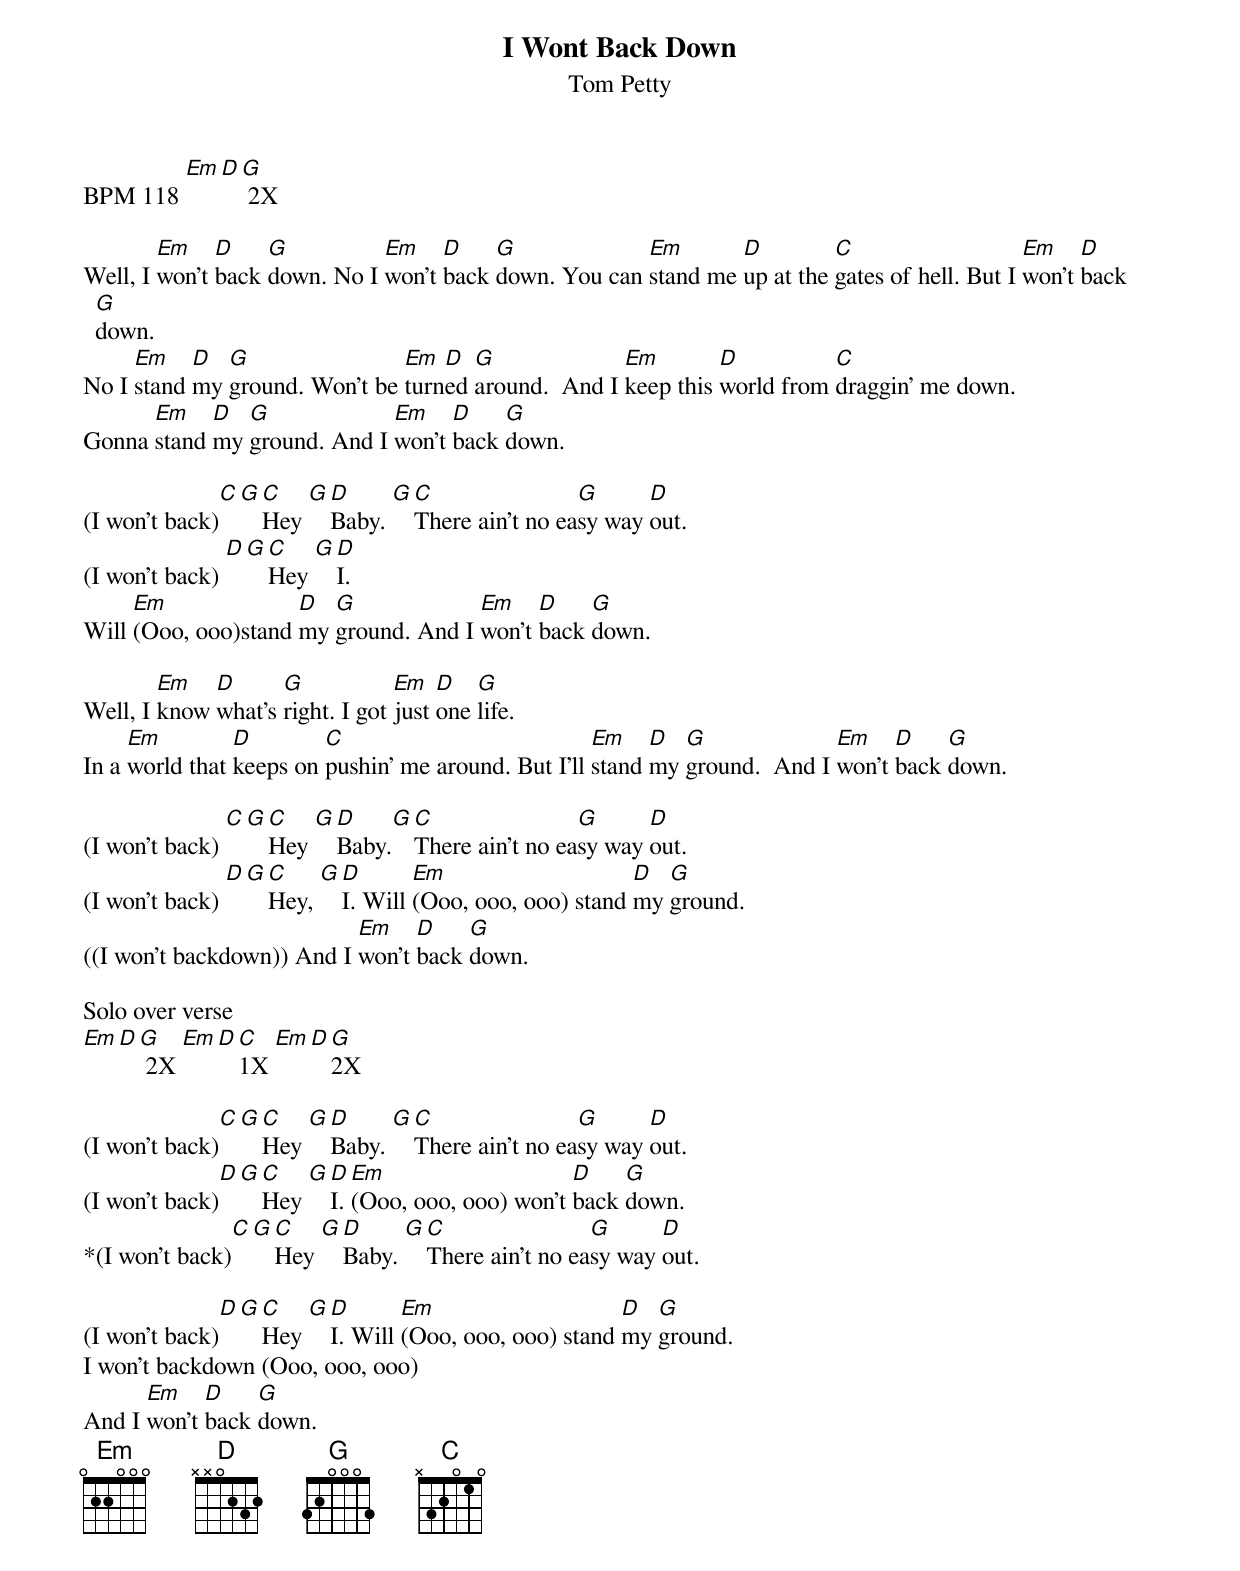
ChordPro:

{title:I Wont Back Down}
{subtitle:Tom Petty}
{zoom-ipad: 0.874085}
BPM 118 [Em][D][G] 2X

Well, I [Em]won't [D]back [G]down. No I [Em]won't [D]back [G]down. You can [Em]stand me [D]up at the [C]gates of hell. But I [Em]won't [D]back [G]down.
No I [Em]stand [D]my [G]ground. Won't be [Em]turn[D]ed [G]around.  And I [Em]keep this [D]world from [C]draggin' me down.
Gonna [Em]stand [D]my [G]ground. And I [Em]won't [D]back [G]down.

(I won't back)[C][G][C]Hey [G][D]Baby. [G][C]There ain't no ea[G]sy way [D]out.
(I won't back) [D][G][C]Hey [G][D]I.
Will [Em](Ooo, ooo)stand [D]my [G]ground. And I [Em]won't [D]back [G]down.

Well, I [Em]know [D]what's [G]right. I got [Em]just [D]one [G]life.
In a [Em]world that [D]keeps on [C]pushin' me around. But I'll [Em]stand [D]my [G]ground.  And I [Em]won't [D]back [G]down.

(I won't back) [C][G][C]Hey [G][D]Baby.[G][C]There ain't no ea[G]sy way [D]out.
(I won't back) [D][G][C]Hey, [G][D]I. Will [Em](Ooo, ooo, ooo) stand [D]my [G]ground.
((I won't backdown)) And I [Em]won't [D]back [G]down.

Solo over verse
[Em][D][G] 2X [Em][D][C]1X [Em][D][G]2X

(I won't back)[C][G][C]Hey [G][D]Baby. [G][C]There ain't no ea[G]sy way [D]out.
(I won't back)[D][G][C]Hey [G][D]I. [Em](Ooo, ooo, ooo) won't [D]back [G]down.
*(I won't back)[C][G][C]Hey [G][D]Baby. [G][C]There ain't no ea[G]sy way [D]out.

(I won't back)[D][G][C]Hey [G][D]I. Will [Em](Ooo, ooo, ooo) stand [D]my [G]ground.
I won't backdown (Ooo, ooo, ooo)
And I [Em]won't [D]back [G]down.
